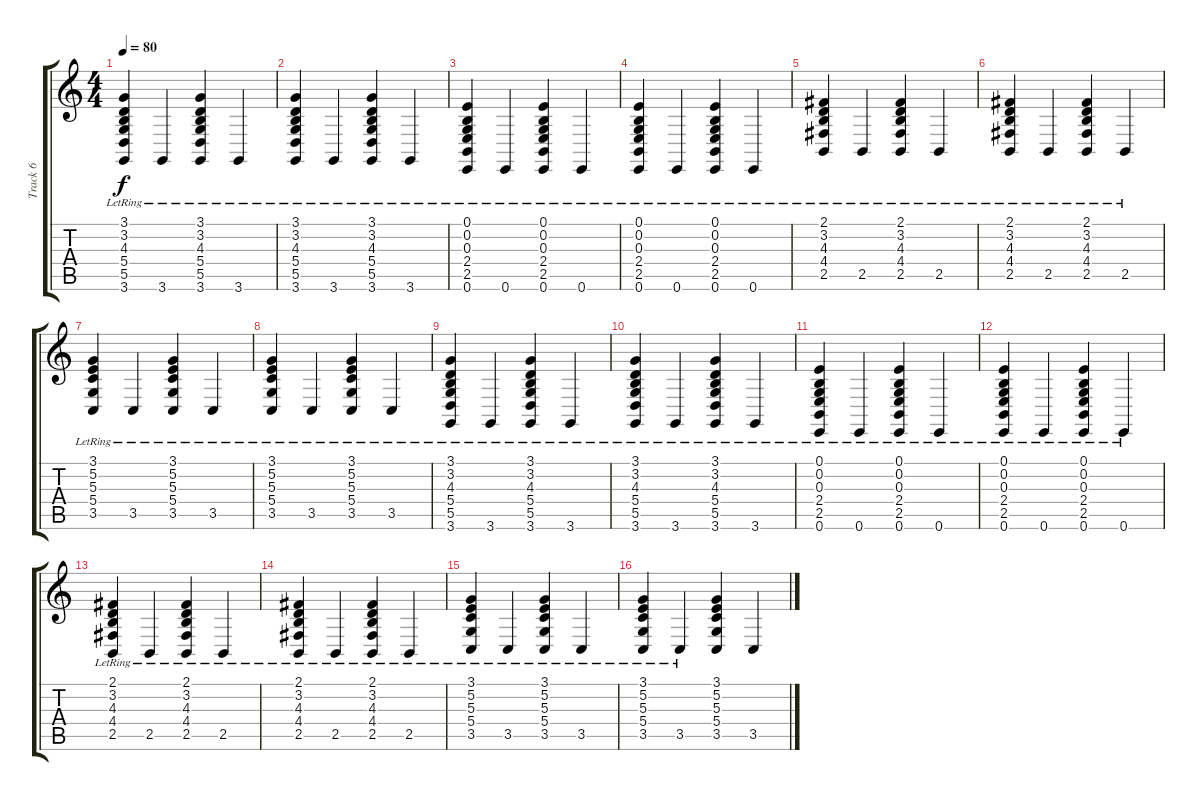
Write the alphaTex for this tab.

\track ("Track 6" "Track 6") {instrument acousticgrandpiano}
\staff {score tabs}
\tuning (E4 B3 G3 D3 A2 E2) {hide}
\ts (4 4)
\tempo 80
\clef g2
\ks c
(3.1{lr} 3.2{lr} 4.3{lr} 5.4{lr} 5.5{lr} 3.6{lr}).4{dy f balance 10} 3.6{lr}.4 (3.1{lr} 3.2{lr} 4.3{lr} 5.4{lr} 5.5{lr} 3.6{lr}).4 3.6{lr}.4 |
(3.1{lr} 3.2{lr} 4.3{lr} 5.4{lr} 5.5{lr} 3.6{lr}).4 3.6{lr}.4 (3.1{lr} 3.2{lr} 4.3{lr} 5.4{lr} 5.5{lr} 3.6{lr}).4 3.6{lr}.4 |
(0.1{lr} 0.2{lr} 0.3{lr} 2.4{lr} 2.5{lr} 0.6{lr}).4 0.6{lr}.4 (0.1{lr} 0.2{lr} 0.3{lr} 2.4{lr} 2.5{lr} 0.6{lr}).4 0.6{lr}.4 |
(0.1{lr} 0.2{lr} 0.3{lr} 2.4{lr} 2.5{lr} 0.6{lr}).4 0.6{lr}.4 (0.1{lr} 0.2{lr} 0.3{lr} 2.4{lr} 2.5{lr} 0.6{lr}).4 0.6{lr}.4 |
(2.1{lr} 3.2{lr} 4.3{lr} 4.4{lr} 2.5{lr}).4 2.5{lr}.4 (2.1{lr} 3.2{lr} 4.3{lr} 4.4{lr} 2.5{lr}).4 2.5{lr}.4 |
(2.1{lr} 3.2{lr} 4.3{lr} 4.4{lr} 2.5{lr}).4 2.5{lr}.4 (2.1{lr} 3.2{lr} 4.3{lr} 4.4{lr} 2.5{lr}).4 2.5{lr}.4 |
(3.1{lr} 5.2{lr} 5.3{lr} 5.4{lr} 3.5{lr}).4 3.5{lr}.4 (3.1{lr} 5.2{lr} 5.3{lr} 5.4{lr} 3.5{lr}).4 3.5{lr}.4 |
(3.1{lr} 5.2{lr} 5.3{lr} 5.4{lr} 3.5{lr}).4 3.5{lr}.4 (3.1{lr} 5.2{lr} 5.3{lr} 5.4{lr} 3.5{lr}).4 3.5{lr}.4 |
(3.1 3.2 4.3{lr} 5.4{lr} 5.5{lr} 3.6{lr}).4 3.6{lr}.4 (3.1 3.2 4.3{lr} 5.4{lr} 5.5{lr} 3.6{lr}).4 3.6{lr}.4 |
(3.1 3.2 4.3{lr} 5.4{lr} 5.5{lr} 3.6{lr}).4 3.6{lr}.4 (3.1 3.2 4.3{lr} 5.4{lr} 5.5{lr} 3.6{lr}).4 3.6{lr}.4 |
(0.1 0.2 0.3{lr} 2.4{lr} 2.5{lr} 0.6{lr}).4 0.6{lr}.4 (0.1 0.2 0.3{lr} 2.4{lr} 2.5{lr} 0.6{lr}).4 0.6{lr}.4 |
(0.1{lr} 0.2{lr} 0.3{lr} 2.4{lr} 2.5{lr} 0.6{lr}).4 0.6{lr}.4 (0.1{lr} 0.2{lr} 0.3{lr} 2.4{lr} 2.5{lr} 0.6{lr}).4 0.6{lr}.4 |
(2.1{lr} 3.2{lr} 4.3{lr} 4.4{lr} 2.5{lr}).4 2.5{lr}.4 (2.1{lr} 3.2{lr} 4.3{lr} 4.4{lr} 2.5{lr}).4 2.5{lr}.4 |
(2.1 3.2{lr} 4.3{lr} 4.4{lr} 2.5{lr}).4 2.5{lr}.4 (2.1 3.2{lr} 4.3{lr} 4.4{lr} 2.5{lr}).4 2.5{lr}.4 |
(3.1 5.2{lr} 5.3{lr} 5.4{lr} 3.5{lr}).4 3.5{lr}.4 (3.1 5.2{lr} 5.3{lr} 5.4{lr} 3.5{lr}).4 3.5{lr}.4 |
(3.1 5.2{lr} 5.3{lr} 5.4{lr} 3.5{lr}).4 3.5{lr}.4 (3.1 5.2 5.3 5.4 3.5).4 3.5.4
